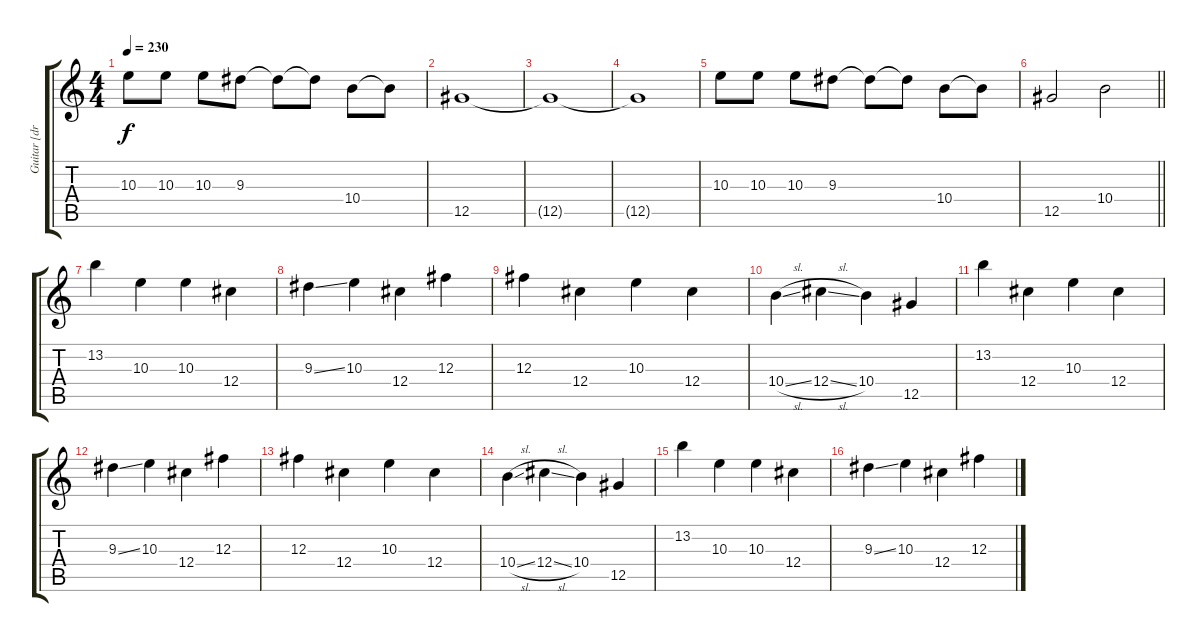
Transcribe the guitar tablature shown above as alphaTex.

\track ("Guitar [drop C#]" "Guitar [dr") {instrument distortionguitar}
\staff {score tabs}
\tuning (Eb4 Bb3 Gb3 Db3 Ab2 Db2) {hide}
\ts (4 4)
\tempo 230
\clef g2
\ks c
10.3.8{dy f} 10.3.8 10.3.8 9.3.8 9.3{t}.8 9.3{t}.8 10.4.8 10.4{t}.8 |
12.5.1 |
12.5{t}.1 |
12.5{t}.1 |
10.3.8 10.3.8 10.3.8 9.3.8 9.3{t}.8 9.3{t}.8 10.4.8 10.4{t}.8 |
\barLineRight lightlight
12.5.2 10.4.2 |
\section ("" "")
13.2.4 10.3.4 10.3.4 12.4.4 |
9.3{ss}.4 10.3.4 12.4.4 12.3.4 |
12.3.4 12.4.4 10.3.4 12.4.4 |
10.4{sl}.4 12.4{sl}.4 10.4.4 12.5.4 |
13.2.4 12.4.4 10.3.4 12.4.4 |
9.3{ss}.4 10.3.4 12.4.4 12.3.4 |
12.3.4 12.4.4 10.3.4 12.4.4 |
10.4{sl}.4 12.4{sl}.4 10.4.4 12.5.4 |
13.2.4 10.3.4 10.3.4 12.4.4 |
9.3{ss}.4 10.3.4 12.4.4 12.3.4
